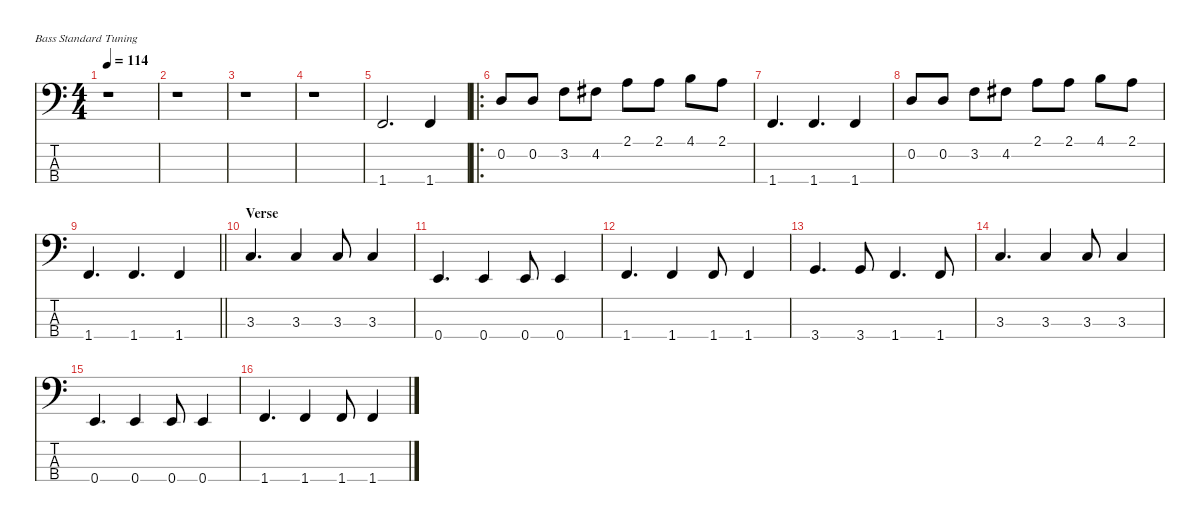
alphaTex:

\defaultSystemsLayout 4
\hideDynamics
\bracketExtendMode nobrackets
\singleTrackTrackNamePolicy hidden
\multiTrackTrackNamePolicy hidden
\firstSystemTrackNameMode fullname
\firstSystemTrackNameOrientation horizontal
\otherSystemsTrackNameOrientation horizontal
\track ("Bass" "el.bs.") {defaultSystemsLayout 8 instrument electricbassfinger}
\staff {score tabs}
\tuning (G2 D2 A1 E1)
\ts (4 4)
\beaming (8 2 2 2 2)
\tempo 114
\clef f4
\ks c
r.1{dy f instrument electricbassfinger beam Down} |
r.1{beam Down} |
r.1{beam Down} |
r.1{beam Down} |
1.4.2{d beam Up} 1.4.4{beam Up} |
\ro
0.2.8{beam Up} 0.2.8{beam Up} 3.2.8{beam Down} 4.2{acc #}.8{beam Down} 2.1.8{beam Down} 2.1.8{beam Down} 4.1.8{beam Down} 2.1.8{beam Down} |
1.4.4{d dy ff beam Up} 1.4.4{d beam Up} 1.4.4{beam Up} |
0.2.8{dy f beam Up} 0.2.8{beam Up} 3.2.8{beam Down} 4.2{acc #}.8{beam Down} 2.1.8{beam Down} 2.1.8{beam Down} 4.1.8{beam Down} 2.1.8{beam Down} |
\barLineRight lightlight
1.4.4{d dy ff beam Up} 1.4.4{d beam Up} 1.4.4{beam Up} |
\section ("" "Verse")
3.3.4{d dy f beam Up} 3.3.4{beam Up} 3.3.8{beam Up} 3.3.4{beam Up} |
0.4.4{d beam Up} 0.4.4{beam Up} 0.4.8{beam Up} 0.4.4{beam Up} |
1.4.4{d beam Up} 1.4.4{beam Up} 1.4.8{beam Up} 1.4.4{beam Up} |
3.4.4{d beam Up} 3.4.8{beam Up} 1.4.4{d beam Up} 1.4.8{beam Up} |
3.3.4{d beam Up} 3.3.4{beam Up} 3.3.8{beam Up} 3.3.4{beam Up} |
0.4.4{d beam Up} 0.4.4{beam Up} 0.4.8{beam Up} 0.4.4{beam Up} |
1.4.4{d beam Up} 1.4.4{beam Up} 1.4.8{beam Up} 1.4.4{beam Up}
